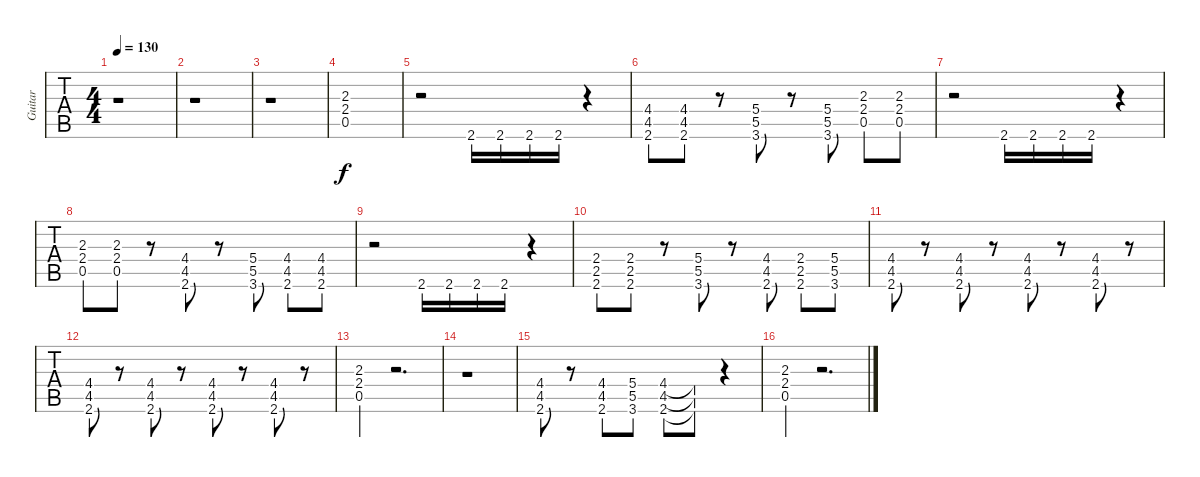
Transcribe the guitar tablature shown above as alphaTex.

\track ("Guitar" "Guitar") {instrument overdrivenguitar}
\staff {tabs}
\tuning (D4 A3 F3 C3 G2 D2) {hide}
\ts (4 4)
\tempo 130
\clef g2
\ks c
r.1{dy f instrument overdrivenguitar} |
r.1 |
r.1 |
(2.3 2.4 0.5).1 |
r.2 2.6.16 2.6.16 2.6.16 2.6.16 r.4 |
(4.4 4.5 2.6).8 (4.4 4.5 2.6).8 r.8 (5.4 5.5 3.6).8 r.8 (5.4 5.5 3.6).8 (2.3 2.4 0.5).8 (2.3 2.4 0.5).8 |
r.2 2.6.16 2.6.16 2.6.16 2.6.16 r.4 |
(2.3 2.4 0.5).8 (2.3 2.4 0.5).8 r.8 (4.4 4.5 2.6).8 r.8 (5.4 5.5 3.6).8 (4.4 4.5 2.6).8 (4.4 4.5 2.6).8 |
r.2 2.6.16 2.6.16 2.6.16 2.6.16 r.4 |
(2.4 2.5 2.6).8 (2.4 2.5 2.6).8 r.8 (5.4 5.5 3.6).8 r.8 (4.4 4.5 2.6).8 (2.4 2.5 2.6).8 (5.4 5.5 3.6).8 |
(4.4 4.5 2.6).8 r.8 (4.4 4.5 2.6).8 r.8 (4.4 4.5 2.6).8 r.8 (4.4 4.5 2.6).8 r.8 |
(4.4 4.5 2.6).8 r.8 (4.4 4.5 2.6).8 r.8 (4.4 4.5 2.6).8 r.8 (4.4 4.5 2.6).8 r.8 |
(2.3 2.4 0.5).4 r.2{d} |
r.1 |
(4.4 4.5 2.6).8 r.8 (4.4 4.5 2.6).8 (5.4 5.5 3.6).8 (4.4 4.5 2.6).8 (4.4{t} 4.5{t} 2.6{t}).8 r.4 |
(2.3 2.4 0.5).4 r.2{d}
